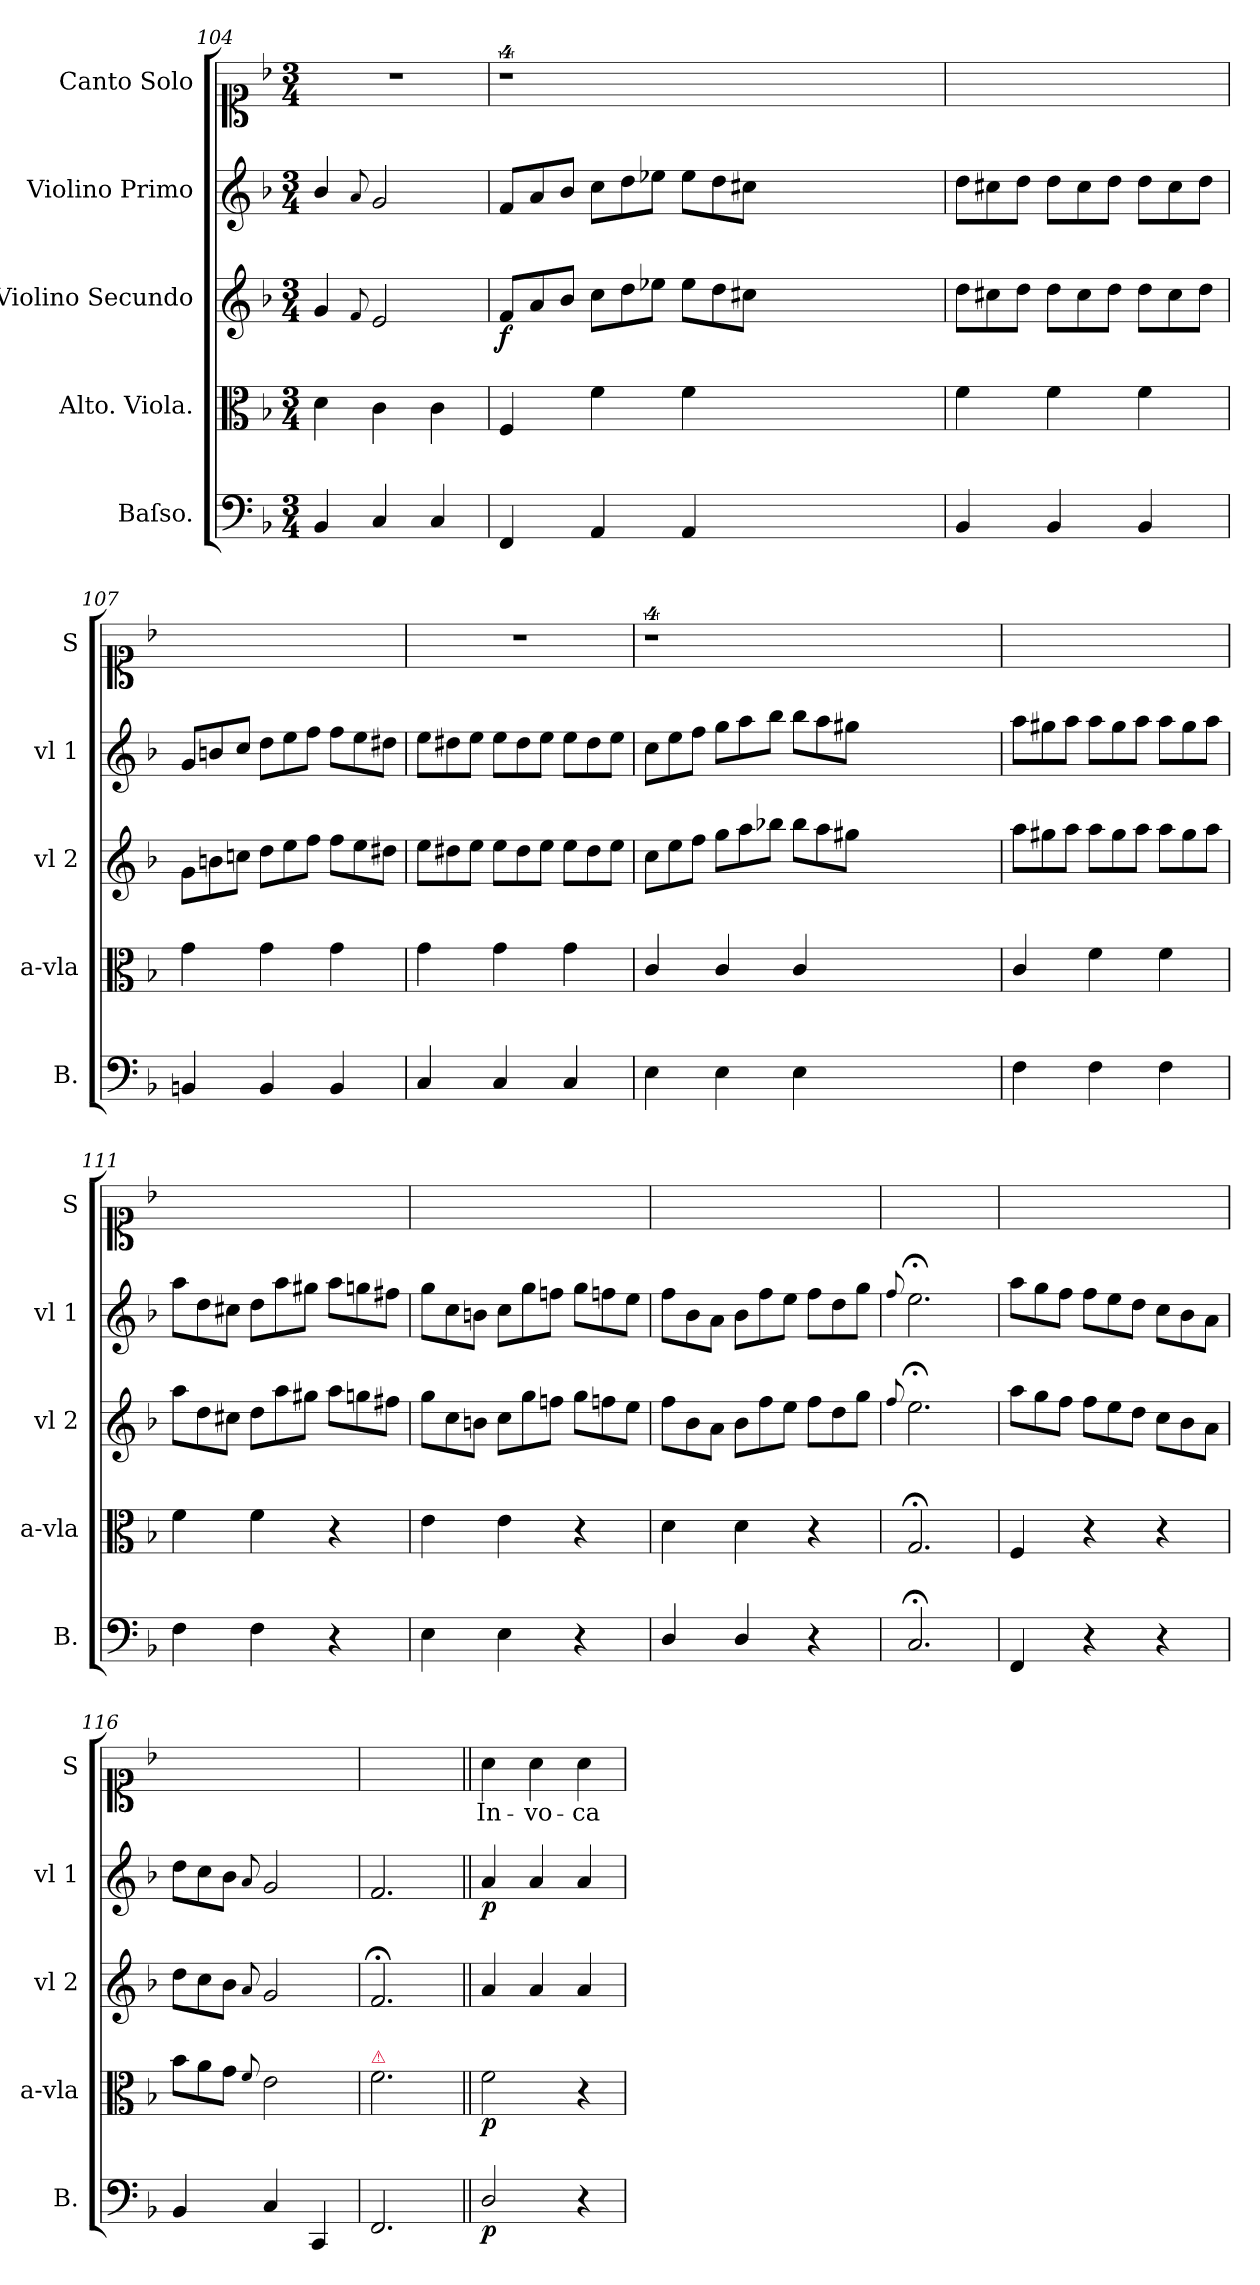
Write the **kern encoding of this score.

**kern	**dynam	**kern	**dynam	**kern	**dynam	**kern	**dynam	**kern	**text
*part5	*part5	*part4	*part4	*part3	*part3	*part2	*part2	*part1	*part1
*staff5	*staff5	*staff4	*staff4	*staff3	*staff3	*staff2	*staff2	*staff1	*staff1
*I"Baſso.	*	*I"Alto. Viola.	*	*I"Violino Secundo	*	*I"Violino Primo	*	*I"Canto Solo	*
*I'B.	*	*I'a-vla	*	*I'vl 2	*	*I'vl 1	*	*I'S	*
*clefF4	*	*clefC3	*	*clefG2	*	*clefG2	*	*clefC1	*
*k[b-]	*	*k[b-]	*	*k[b-]	*	*k[b-]	*	*k[b-]	*
*M3/4	*	*M3/4	*	*M3/4	*	*M3/4	*	*M3/4	*
=104	=104	=104	=104	=104	=104	=104	=104	=104	=104
4BB-/	.	4d\	.	4g/	.	4b-/	.	2.r	.
.	.	.	.	8qqf/	.	8qqa/	.	.	.
4C/	.	4c\	.	2e/	.	2g/	.	.	.
4C/	.	4c\	.	.	.	.	.	.	.
=105	=105	=105	=105	=105	=105	=105	=105	=105	=105
*	*	*	*	*Xtuplet	*	*Xtuplet	*	*	*
!	!	!	!LO:DY:b	!	!	!	!	!	!
4FF/	.	4F/	Fortiſsi.	12f/L	f	12f/L	.	4%9r	.
.	.	.	.	12a/	.	12a/	.	.	.
.	.	.	.	12b-/J	.	12b-/J	.	.	.
4AA/	.	4f\	.	12cc\L	.	12cc\L	.	.	.
.	.	.	.	12dd\	.	12dd\	.	.	.
.	.	.	.	12ee-X\J	.	12ee-X\J	.	.	.
4AA/	.	4f\	.	12ee-\L	.	12ee-\L	.	.	.
.	.	.	.	12dd\	.	12dd\	.	.	.
.	.	.	.	12cc#X\J	.	12cc#X\J	.	.	.
1.ryy	.	1.ryy	.	1.ryy	.	1.ryy	.	.	.
=106	=106	=106	=106	=106	=106	=106	=106	=106	=106
4BB-/	.	4f\	.	12dd\L	.	12dd\L	.	2.ryy	.
.	.	.	.	12cc#X\	.	12cc#X\	.	.	.
.	.	.	.	12dd\J	.	12dd\J	.	.	.
4BB-/	.	4f\	.	12dd\L	.	12dd\L	.	.	.
.	.	.	.	12cc#\	.	12cc#\	.	.	.
.	.	.	.	12dd\J	.	12dd\J	.	.	.
4BB-/	.	4f\	.	12dd\L	.	12dd\L	.	.	.
.	.	.	.	12cc#\	.	12cc#\	.	.	.
.	.	.	.	12dd\J	.	12dd\J	.	.	.
=107	=107	=107	=107	=107	=107	=107	=107	=107	=107
4BBn/	.	4g\	.	12g\L	.	12g/L	.	2.ryy	.
.	.	.	.	12bn\	.	12bn/	.	.	.
.	.	.	.	12ccn\J	.	12cc/J	.	.	.
4BB/	.	4g\	.	12dd\L	.	12dd\L	.	.	.
.	.	.	.	12ee\	.	12ee\	.	.	.
.	.	.	.	12ff\J	.	12ff\J	.	.	.
4BB/	.	4g\	.	12ff\L	.	12ff\L	.	.	.
.	.	.	.	12ee\	.	12ee\	.	.	.
.	.	.	.	12dd#X\J	.	12dd#X\J	.	.	.
=108	=108	=108	=108	=108	=108	=108	=108	=108	=108
4C/	.	4g\	.	12ee\L	.	12ee\L	.	2.r	.
.	.	.	.	12dd#X\	.	12dd#X\	.	.	.
.	.	.	.	12ee\J	.	12ee\J	.	.	.
4C/	.	4g\	.	12ee\L	.	12ee\L	.	.	.
.	.	.	.	12dd#\	.	12dd#\	.	.	.
.	.	.	.	12ee\J	.	12ee\J	.	.	.
4C/	.	4g\	.	12ee\L	.	12ee\L	.	.	.
.	.	.	.	12dd#\	.	12dd#\	.	.	.
.	.	.	.	12ee\J	.	12ee\J	.	.	.
=109	=109	=109	=109	=109	=109	=109	=109	=109	=109
4E\	.	4c/	.	12cc\L	.	12cc\L	.	4%9r	.
.	.	.	.	12ee\	.	12ee\	.	.	.
.	.	.	.	12ff\J	.	12ff\J	.	.	.
4E\	.	4c/	.	12gg\L	.	12gg\L	.	.	.
.	.	.	.	12aa\	.	12aa\	.	.	.
.	.	.	.	12bb-X\J	.	12bb-\J	.	.	.
4E\	.	4c/	.	12bb-\L	.	12bb-\L	.	.	.
.	.	.	.	12aa\	.	12aa\	.	.	.
.	.	.	.	12gg#X\J	.	12gg#X\J	.	.	.
1.ryy	.	1.ryy	.	1.ryy	.	1.ryy	.	.	.
=110	=110	=110	=110	=110	=110	=110	=110	=110	=110
4F\	.	4c/	.	12aa\L	.	12aa\L	.	2.ryy	.
.	.	.	.	12gg#X\	.	12gg#X\	.	.	.
.	.	.	.	12aa\J	.	12aa\J	.	.	.
4F\	.	4f\	.	12aa\L	.	12aa\L	.	.	.
.	.	.	.	12gg#\	.	12gg#\	.	.	.
.	.	.	.	12aa\J	.	12aa\J	.	.	.
4F\	.	4f\	.	12aa\L	.	12aa\L	.	.	.
.	.	.	.	12gg#\	.	12gg#\	.	.	.
.	.	.	.	12aa\J	.	12aa\J	.	.	.
=111	=111	=111	=111	=111	=111	=111	=111	=111	=111
4F\	.	4f\	.	12aa\L	.	12aa\L	.	2.ryy	.
.	.	.	.	12dd\	.	12dd\	.	.	.
.	.	.	.	12cc#X\J	.	12cc#X\J	.	.	.
4F\	.	4f\	.	12dd\L	.	12dd\L	.	.	.
.	.	.	.	12aa\	.	12aa\	.	.	.
.	.	.	.	12gg#X\J	.	12gg#X\J	.	.	.
4r	.	4r	.	12aa\L	.	12aa\L	.	.	.
.	.	.	.	12ggn\	.	12ggn\	.	.	.
.	.	.	.	12ff#X\J	.	12ff#X\J	.	.	.
=112	=112	=112	=112	=112	=112	=112	=112	=112	=112
4E\	.	4e\	.	12gg\L	.	12gg\L	.	2.ryy	.
.	.	.	.	12cc\	.	12cc\	.	.	.
.	.	.	.	12bn\J	.	12bn\J	.	.	.
4E\	.	4e\	.	12cc\L	.	12cc\L	.	.	.
.	.	.	.	12gg\	.	12gg\	.	.	.
.	.	.	.	12ffn\J	.	12ffn\J	.	.	.
4r	.	4r	.	12gg\L	.	12gg\L	.	.	.
.	.	.	.	12ffn\	.	12ffn\	.	.	.
.	.	.	.	12ee\J	.	12ee\J	.	.	.
=113	=113	=113	=113	=113	=113	=113	=113	=113	=113
4D/	.	4d\	.	12ff\L	.	12ff\L	.	2.ryy	.
.	.	.	.	12b-\	.	12b-\	.	.	.
.	.	.	.	12a\J	.	12a\J	.	.	.
4D/	.	4d\	.	12b-\L	.	12b-\L	.	.	.
.	.	.	.	12ff\	.	12ff\	.	.	.
.	.	.	.	12ee\J	.	12ee\J	.	.	.
4r	.	4r	.	12ff\L	.	12ff\L	.	.	.
.	.	.	.	12dd\	.	12dd\	.	.	.
.	.	.	.	12gg\J	.	12gg\J	.	.	.
=114	=114	=114	=114	=114	=114	=114	=114	=114	=114
.	.	.	.	8qqff/	.	8qqff/	.	.	.
2.C;</	.	2.G;</	.	2.ee;<\	.	2.ee;<\	.	2.ryy	.
=115	=115	=115	=115	=115	=115	=115	=115	=115	=115
4FF/	.	4F/	.	12aa\L	.	12aa\L	.	2.ryy	.
.	.	.	.	12gg\	.	12gg\	.	.	.
.	.	.	.	12ff\J	.	12ff\J	.	.	.
4r	.	4r	.	12ff\L	.	12ff\L	.	.	.
.	.	.	.	12ee\	.	12ee\	.	.	.
.	.	.	.	12dd\J	.	12dd\J	.	.	.
4r	.	4r	.	12cc\L	.	12cc\L	.	.	.
.	.	.	.	12b-\	.	12b-\	.	.	.
.	.	.	.	12a\J	.	12a\J	.	.	.
=116	=116	=116	=116	=116	=116	=116	=116	=116	=116
*	*	*Xtuplet	*	*	*	*	*	*	*
4BB-/	.	12b-\L	.	12dd\L	.	12dd\L	.	2.ryy	.
.	.	12a\	.	12cc\	.	12cc\	.	.	.
.	.	12g\J	.	12b-\J	.	12b-\J	.	.	.
.	.	8qqf/	.	8qqa/	.	8qqa/	.	.	.
4C/	.	2e\	.	2g/	.	2g/	.	.	.
4CC/	.	.	.	.	.	.	.	.	.
=117	=117	=117	=117	=117	=117	=117	=117	=117	=117
!	!	!LO:TX:a:color=crimson:t=⚠	!	!	!	!	!	!	!
2.FF/	.	2.f\	.	2.f;/	.	2.f/	.	2.ryy	.
=118||	=118||	=118||	=118||	=118||	=118||	=118||	=118||	=118||	=118||
!	!	!	!LO:DY:b	!	!	!	!LO:DY:b	!	!
2D/	p	2f\	p	4a/	.	4a/	p	4a\	In-
.	.	.	.	4a/	.	4a/	.	4a\	-vo-
4r	.	4r	.	4a/	.	4a/	.	4a\	-ca-
=	=	=	=	=	=	=	=	=	=
*-	*-	*-	*-	*-	*-	*-	*-	*-	*-
